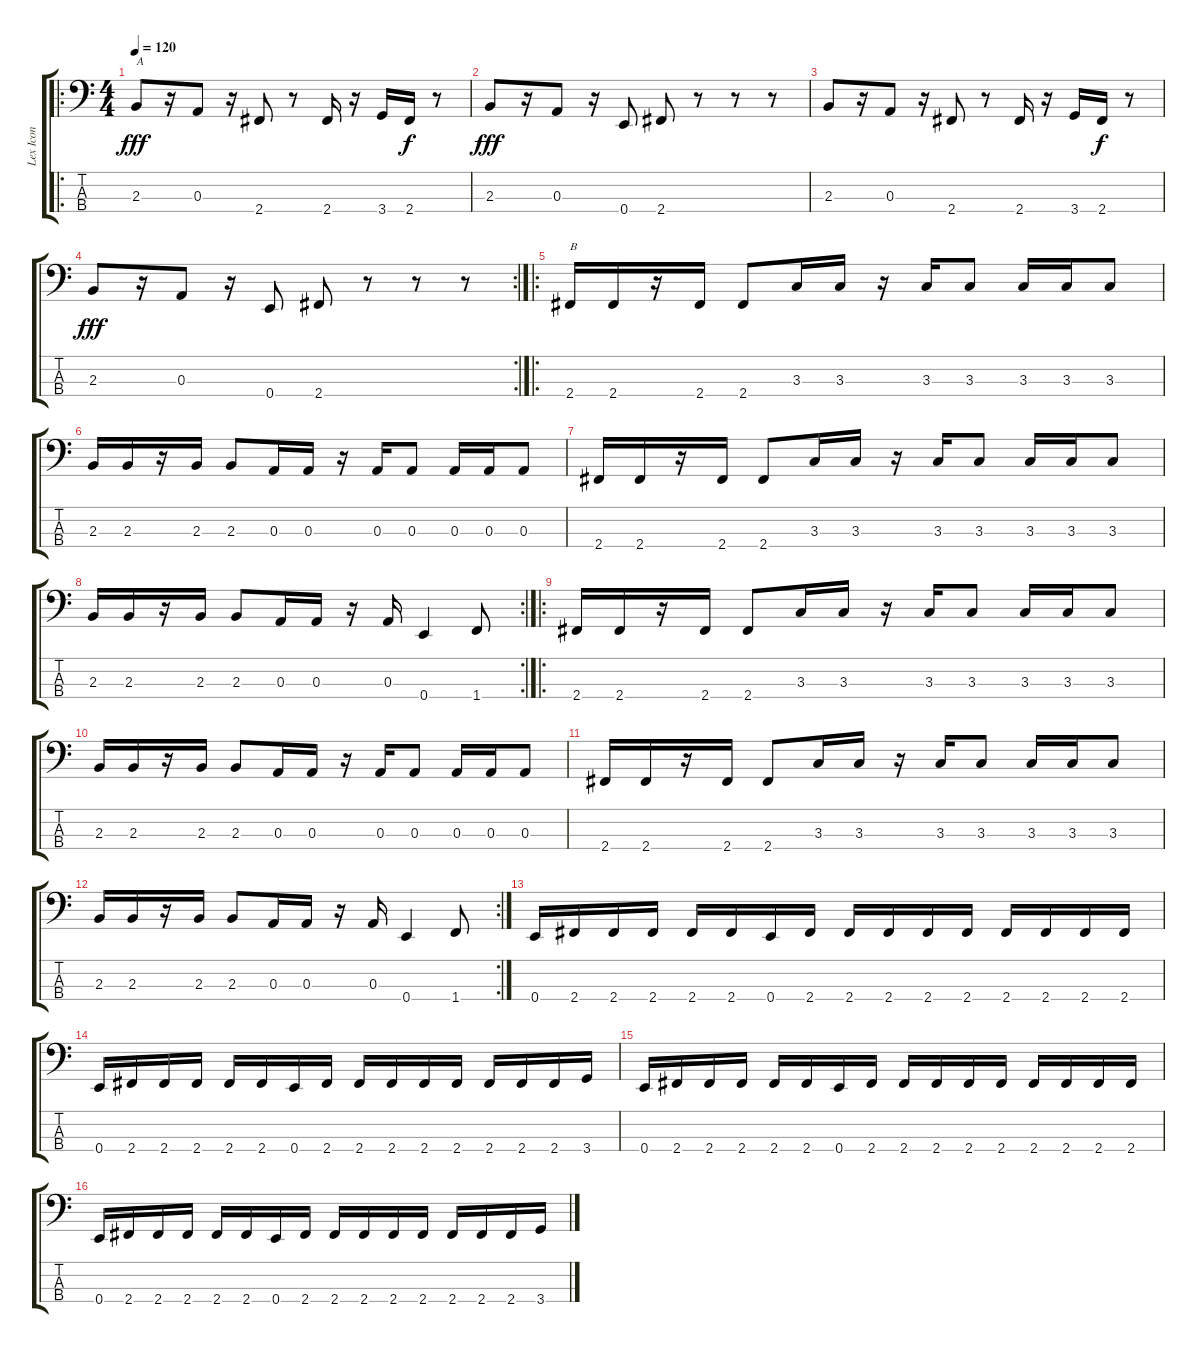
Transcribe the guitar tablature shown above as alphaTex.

\track ("Lex Icon" "Lex Icon") {instrument electricbasspick}
\staff {score tabs}
\tuning (G2 D2 A1 E1) {hide}
\ro
\ts (4 4)
\tempo 120
\clef f4
\ks c
2.3.8{txt "A" dy fff} r.16 0.3.8 r.16 2.4.8 r.8 2.4.16 r.16 3.4.16 2.4.16{dy f} r.8 |
2.3.8{dy fff} r.16 0.3.8 r.16 0.4.8 2.4.8 r.8 r.8 r.8 |
2.3.8 r.16 0.3.8 r.16 2.4.8 r.8 2.4.16 r.16 3.4.16 2.4.16{dy f} r.8 |
\rc 2
2.3.8{dy fff} r.16 0.3.8 r.16 0.4.8 2.4.8 r.8 r.8 r.8 |
\ro
2.4.16{txt "B"} 2.4.16 r.16 2.4.16 2.4.8 3.3.16 3.3.16 r.16 3.3.16 3.3.8 3.3.16 3.3.16 3.3.8 |
2.3.16 2.3.16 r.16 2.3.16 2.3.8 0.3.16 0.3.16 r.16 0.3.16 0.3.8 0.3.16 0.3.16 0.3.8 |
2.4.16 2.4.16 r.16 2.4.16 2.4.8 3.3.16 3.3.16 r.16 3.3.16 3.3.8 3.3.16 3.3.16 3.3.8 |
\rc 2
2.3.16 2.3.16 r.16 2.3.16 2.3.8 0.3.16 0.3.16 r.16 0.3.16 0.4.4 1.4.8 |
\ro
2.4.16 2.4.16 r.16 2.4.16 2.4.8 3.3.16 3.3.16 r.16 3.3.16 3.3.8 3.3.16 3.3.16 3.3.8 |
2.3.16 2.3.16 r.16 2.3.16 2.3.8 0.3.16 0.3.16 r.16 0.3.16 0.3.8 0.3.16 0.3.16 0.3.8 |
2.4.16 2.4.16 r.16 2.4.16 2.4.8 3.3.16 3.3.16 r.16 3.3.16 3.3.8 3.3.16 3.3.16 3.3.8 |
\rc 2
2.3.16 2.3.16 r.16 2.3.16 2.3.8 0.3.16 0.3.16 r.16 0.3.16 0.4.4 1.4.8 |
0.4.16 2.4.16 2.4.16 2.4.16 2.4.16 2.4.16 0.4.16 2.4.16 2.4.16 2.4.16 2.4.16 2.4.16 2.4.16 2.4.16 2.4.16 2.4.16 |
0.4.16 2.4.16 2.4.16 2.4.16 2.4.16 2.4.16 0.4.16 2.4.16 2.4.16 2.4.16 2.4.16 2.4.16 2.4.16 2.4.16 2.4.16 3.4.16 |
0.4.16 2.4.16 2.4.16 2.4.16 2.4.16 2.4.16 0.4.16 2.4.16 2.4.16 2.4.16 2.4.16 2.4.16 2.4.16 2.4.16 2.4.16 2.4.16 |
0.4.16 2.4.16 2.4.16 2.4.16 2.4.16 2.4.16 0.4.16 2.4.16 2.4.16 2.4.16 2.4.16 2.4.16 2.4.16 2.4.16 2.4.16 3.4.16
